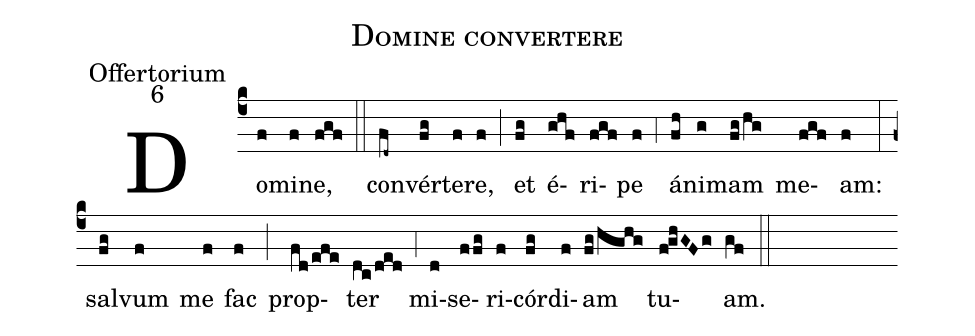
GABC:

name:Domine convertere;
office-part:Offertorium;
mode:6;
%%
(c4) Do(f)mi(f)ne,(fgf) (::) con(fd~)vér(fg)te(f)re,(f) (;) et(fg) é(ghf)ri(fgf)pe(f) (;4) á(fh)ni(g)mam(fg/hg) me(fgf)am:(f) (:) sal(fg)vum(f) me(f) fac(f) (;) prop(fd/efe)ter(dc/ded) (;4) mi(d)se(ffg)ri(f)cór(fg)di(f)am(fg/hghg) tu(f!ghGFg)am.(gf) (::)
